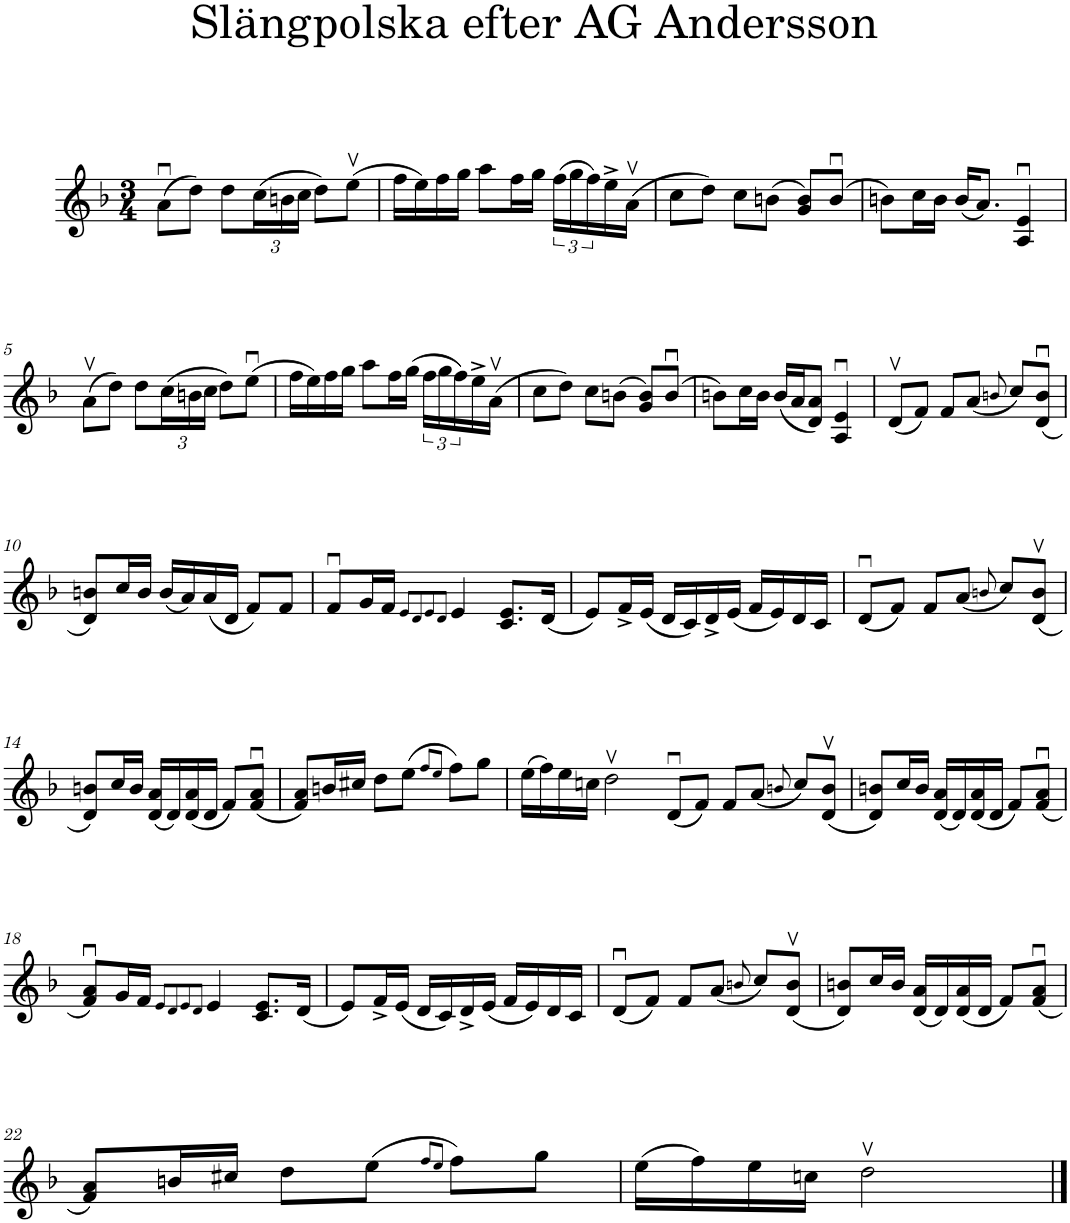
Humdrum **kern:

**kern
*part1
*staff1
*I"Piano
*I'Pno
*clefG2
*k[b-]
*d:
*M3/4
=1
(8au\L
8dd\J)
8dd\L
*Xbrackettup
(24cc\L
24bn\
24cc\JJ
8dd\L)
(8eev\J
=2
16ff\LL
16ee\)
16ff\
16gg\JJ
8aa\L
16ff\L
16gg\JJ
*brackettup
(24ff\LL
24gg\
24ff\)
16ee^\
(16av\JJ
=3
8cc\L
8dd\J)
8cc\L
(8bn\J
8g/ 8b/L)
(8bu/J
=4
8bn\L)
16cc\L
16b\JJ
(16b/KL
8.a/J)
4A/u 4e/u
!!LO:LB:g=z
=5
(8av\L
8dd\J)
8dd\L
*Xbrackettup
(24cc\L
24bn\
24cc\JJ
8dd\L)
(8eeu\J
=6
16ff\LL
16ee\)
16ff\
16gg\JJ
8aa\L
16ff\L
(16gg\JJ
*brackettup
24ff\LL
24gg\
24ff\)
16ee^\
(16av\JJ
=7
8cc\L
8dd\J)
8cc\L
(8bn\J
8g/ 8b/L)
(8bu/J
=8
8bn\L)
16cc\L
16b\JJ
(16b/LL
16a/J
8d/ 8a/J)
4A/u 4e/u
=9
(8dv/L
8f/J)
8f/L
(8a/J
8qbn/
8cc/L)
(8d/u 8b/uJ
!!LO:LB:g=z
=10
8d/ 8bn/L)
16cc/L
16b/JJ
(16b/LL
16a/)
(16a/
16d/JJ
8f/L)
8f/J
=11
8fu/L
16g/L
16f/JJ
8qe/L
8qd/
8qe/
8qd/J
4e/
8.c/ 8.e/L
(16d/Jk
=12
8e/L)
16f^/L
(16e/JJ
16d/LL
16c/)
16d^/
(16e/JJ
16f/LL
16e/)
16d/
16c/JJ
=13
(8du/L
8f/J)
8f/L
(8a/J
8qbn/
8cc/L)
(8d/v 8b/vJ
!!LO:LB:g=z
=14
8d/ 8bn/L)
16cc/L
16b/JJ
(16d/ 16a/LL
16d/)
(16d/ 16a/
16d/JJ
8f/L)
(8f/u 8a/uJ
=15
8f/ 8a/L)
16bn/L
16cc#X/JJ
8dd\L
(8ee\J
8qff/L
8qee/J
8ff\L)
8gg\J
=16
(16ee\LL
16ff\)
16ee\
16ccn\JJ
2ddv\
(8du/L
8f/J)
8f/L
(8a/J
8qbn/
8cc/L)
(8d/v 8b/vJ
=17
8d/ 8bn/L)
16cc/L
16b/JJ
(16d/ 16a/LL
16d/)
(16d/ 16a/
16d/JJ
8f/L)
(8f/u 8a/uJ
!!LO:LB:g=z
=18
8f/u 8a/uL)
16g/L
16f/JJ
8qe/L
8qd/
8qe/
8qd/J
4e/
8.c/ 8.e/L
(16d/Jk
=19
8e/L)
16f^/L
(16e/JJ
16d/LL
16c/)
16d^/
(16e/JJ
16f/LL
16e/)
16d/
16c/JJ
=20
(8du/L
8f/J)
8f/L
(8a/J
8qbn/
8cc/L)
(8d/v 8b/vJ
=21
8d/ 8bn/L)
16cc/L
16b/JJ
(16d/ 16a/LL
16d/)
(16d/ 16a/
16d/JJ
8f/L)
(8f/u 8a/uJ
!!LO:LB:g=z
=22
8f/ 8a/L)
16bn/L
16cc#X/JJ
8dd\L
(8ee\J
8qff/L
8qee/J
8ff\L)
8gg\J
=23
(16ee\LL
16ff\)
16ee\
16ccn\JJ
2ddv\
==
*-
